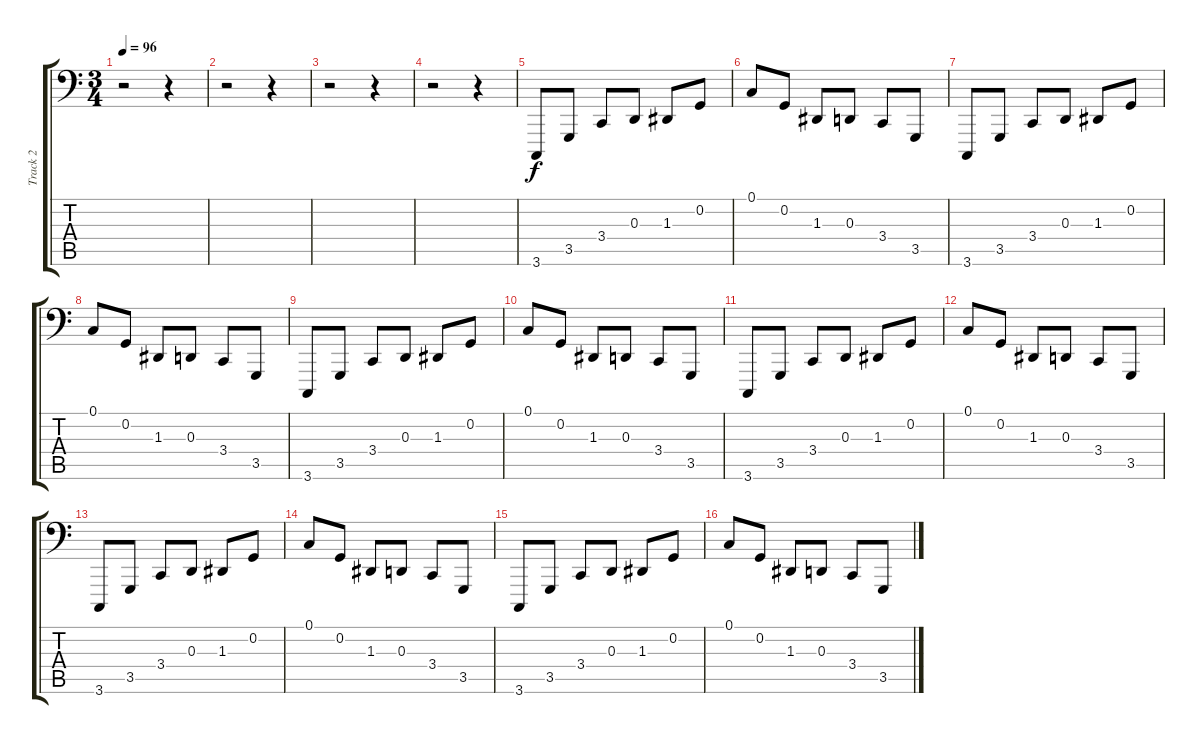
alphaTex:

\track ("Track 2" "Track 2") {instrument acousticgrandpiano}
\staff {score tabs}
\tuning (C3 G2 D2 A1 E1 A0) {hide}
\ts (3 4)
\tempo 96
\clef f4
\ks c
r.2{dy f} r.4 |
r.2 r.4 |
r.2 r.4 |
r.2 r.4 |
3.6.8 3.5.8 3.4.8 0.3.8 1.3.8 0.2.8 |
0.1.8 0.2.8 1.3.8 0.3.8 3.4.8 3.5.8 |
3.6.8 3.5.8 3.4.8 0.3.8 1.3.8 0.2.8 |
0.1.8 0.2.8 1.3.8 0.3.8 3.4.8 3.5.8 |
3.6.8 3.5.8 3.4.8 0.3.8 1.3.8 0.2.8 |
0.1.8 0.2.8 1.3.8 0.3.8 3.4.8 3.5.8 |
3.6.8 3.5.8 3.4.8 0.3.8 1.3.8 0.2.8 |
0.1.8 0.2.8 1.3.8 0.3.8 3.4.8 3.5.8 |
3.6.8 3.5.8 3.4.8 0.3.8 1.3.8 0.2.8 |
0.1.8 0.2.8 1.3.8 0.3.8 3.4.8 3.5.8 |
3.6.8 3.5.8 3.4.8 0.3.8 1.3.8 0.2.8 |
0.1.8 0.2.8 1.3.8 0.3.8 3.4.8 3.5.8
